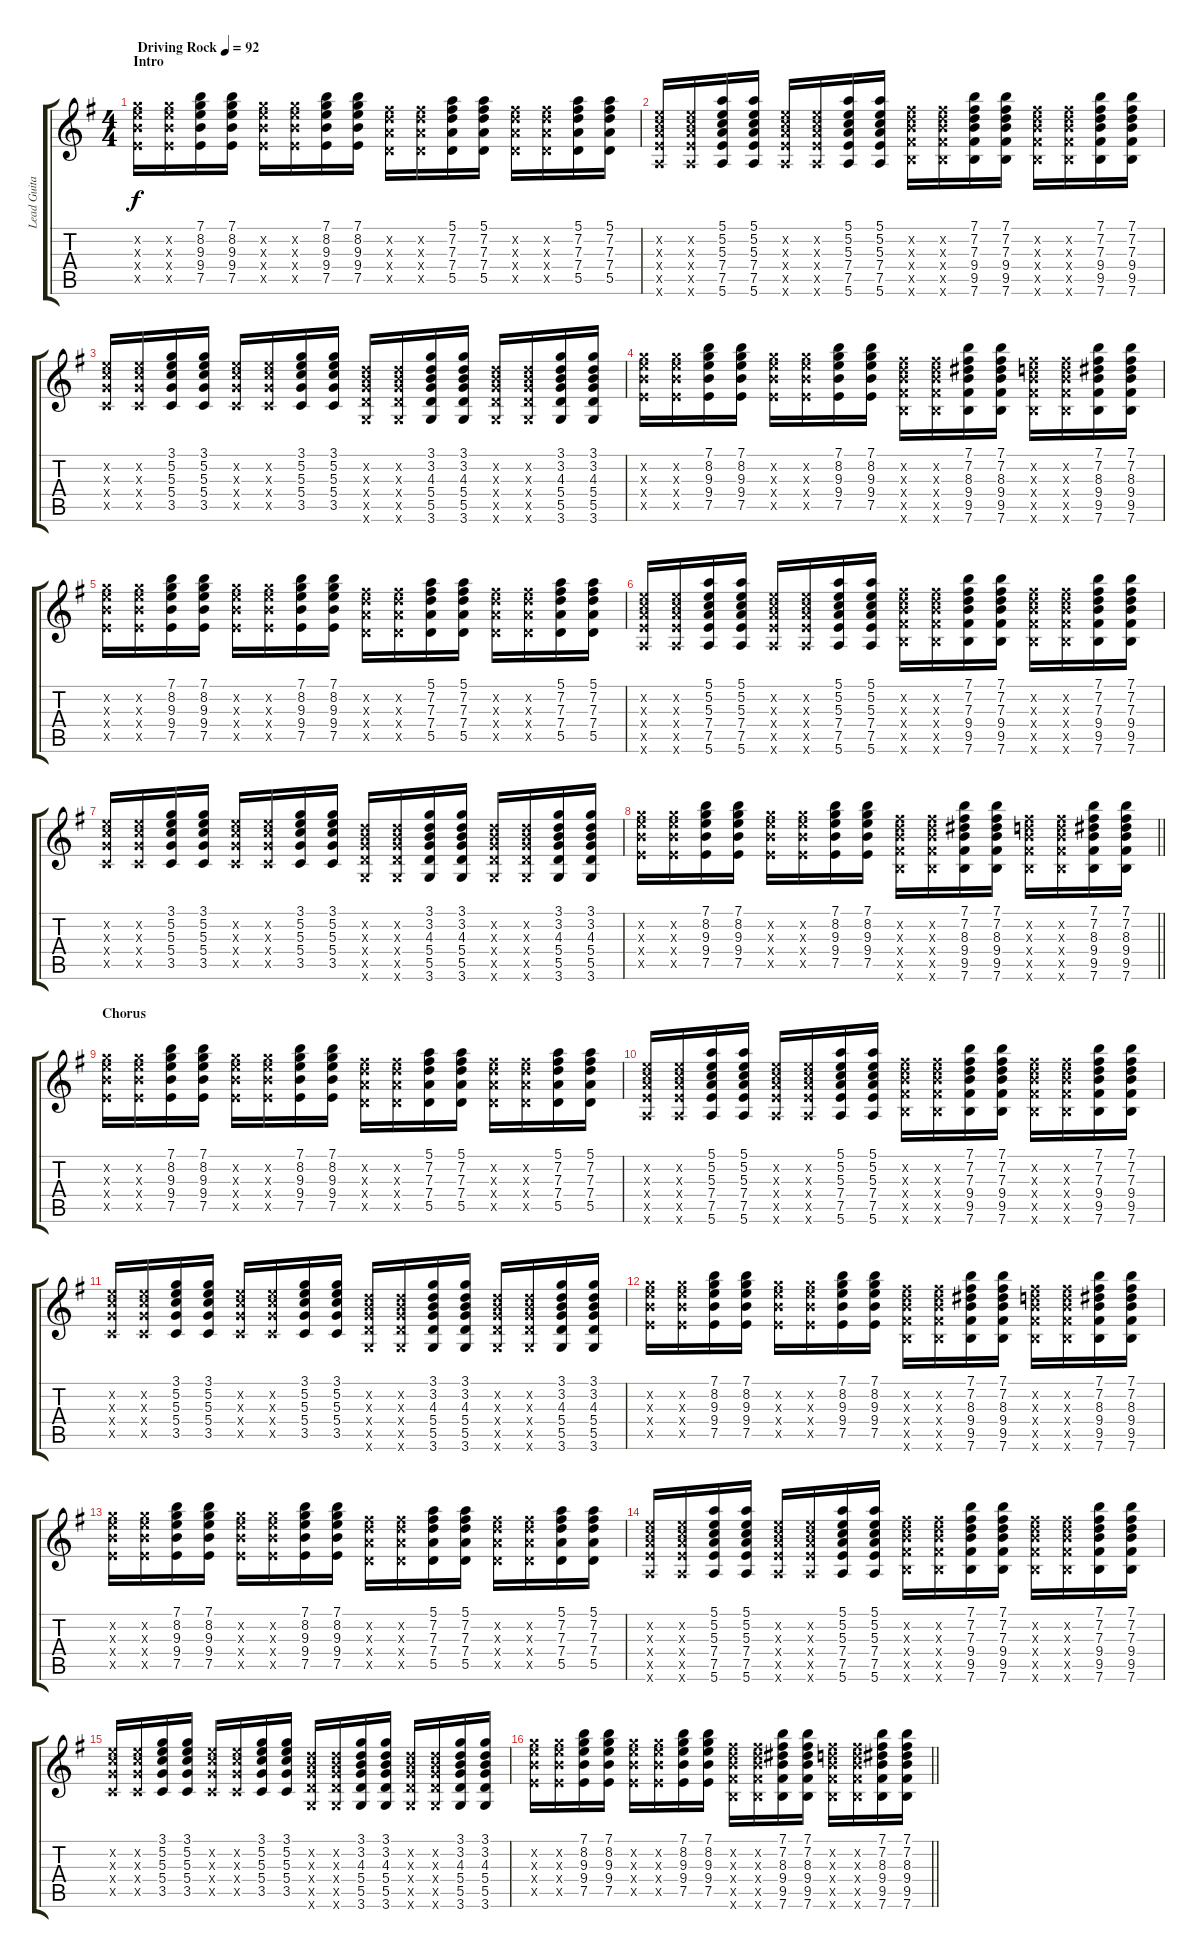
\track ("Lead Guitar" "Lead Guita") {instrument electricguitarclean}
\staff {score tabs}
\tuning (E4 B3 G3 D3 A2 E2) {hide}
\ts (4 4)
\section ("" "Intro")
\tempo (92 "Driving Rock")
\clef g2
\ks eminor
(8.2{x} 9.3{x} 9.4{x} 7.5{x}).16{dy f instrument electricguitarclean} (8.2{x} 9.3{x} 9.4{x} 7.5{x}).16 (7.1 8.2 9.3 9.4 7.5).16 (7.1 8.2 9.3 9.4 7.5).16 (8.2{x} 9.3{x} 9.4{x} 7.5{x}).16 (8.2{x} 9.3{x} 9.4{x} 7.5{x}).16 (7.1 8.2 9.3 9.4 7.5).16 (7.1 8.2 9.3 9.4 7.5).16 (7.2{x} 7.3{x} 7.4{x} 5.5{x}).16 (7.2{x} 7.3{x} 7.4{x} 5.5{x}).16 (5.1 7.2 7.3 7.4 5.5).16 (5.1 7.2 7.3 7.4 5.5).16 (7.2{x} 7.3{x} 7.4{x} 5.5{x}).16 (7.2{x} 7.3{x} 7.4{x} 5.5{x}).16 (5.1 7.2 7.3 7.4 5.5).16 (5.1 7.2 7.3 7.4 5.5).16 |
(5.2{x} 5.3{x} 7.4{x} 7.5{x} 5.6{x}).16 (5.2{x} 5.3{x} 7.4{x} 7.5{x} 5.6{x}).16 (5.1 5.2 5.3 7.4 7.5 5.6).16 (5.1 5.2 5.3 7.4 7.5 5.6).16 (5.2{x} 5.3{x} 7.4{x} 7.5{x} 5.6{x}).16 (5.2{x} 5.3{x} 7.4{x} 7.5{x} 5.6{x}).16 (5.1 5.2 5.3 7.4 7.5 5.6).16 (5.1 5.2 5.3 7.4 7.5 5.6).16 (7.2{x} 7.3{x} 9.4{x} 9.5{x} 7.6{x}).16 (7.2{x} 7.3{x} 9.4{x} 9.5{x} 7.6{x}).16 (7.1 7.2 7.3 9.4 9.5 7.6).16 (7.1 7.2 7.3 9.4 9.5 7.6).16 (7.2{x} 7.3{x} 9.4{x} 9.5{x} 7.6{x}).16 (7.2{x} 7.3{x} 9.4{x} 9.5{x} 7.6{x}).16 (7.1 7.2 7.3 9.4 9.5 7.6).16 (7.1 7.2 7.3 9.4 9.5 7.6).16 |
(5.2{x} 5.3{x} 5.4{x} 3.5{x}).16 (5.2{x} 5.3{x} 5.4{x} 3.5{x}).16 (3.1 5.2 5.3 5.4 3.5).16 (3.1 5.2 5.3 5.4 3.5).16 (5.2{x} 5.3{x} 5.4{x} 3.5{x}).16 (5.2{x} 5.3{x} 5.4{x} 3.5{x}).16 (3.1 5.2 5.3 5.4 3.5).16 (3.1 5.2 5.3 5.4 3.5).16 (3.2{x} 4.3{x} 5.4{x} 5.5{x} 3.6{x}).16 (3.2{x} 4.3{x} 5.4{x} 5.5{x} 3.6{x}).16 (3.1 3.2 4.3 5.4 5.5 3.6).16 (3.1 3.2 4.3 5.4 5.5 3.6).16 (3.2{x} 4.3{x} 5.4{x} 5.5{x} 3.6{x}).16 (3.2{x} 4.3{x} 5.4{x} 5.5{x} 3.6{x}).16 (3.1 3.2 4.3 5.4 5.5 3.6).16 (3.1 3.2 4.3 5.4 5.5 3.6).16 |
(8.2{x} 9.3{x} 9.4{x} 7.5{x}).16 (8.2{x} 9.3{x} 9.4{x} 7.5{x}).16 (7.1 8.2 9.3 9.4 7.5).16 (7.1 8.2 9.3 9.4 7.5).16 (8.2{x} 9.3{x} 9.4{x} 7.5{x}).16 (8.2{x} 9.3{x} 9.4{x} 7.5{x}).16 (7.1 8.2 9.3 9.4 7.5).16 (7.1 8.2 9.3 9.4 7.5).16 (7.2{x} 7.3{x} 9.4{x} 9.5{x} 7.6{x}).16 (7.2{x} 7.3{x} 9.4{x} 9.5{x} 7.6{x}).16 (7.1 7.2 8.3 9.4 9.5 7.6).16 (7.1 7.2 8.3 9.4 9.5 7.6).16 (7.2{x} 7.3{x} 9.4{x} 9.5{x} 7.6{x}).16 (7.2{x} 7.3{x} 9.4{x} 9.5{x} 7.6{x}).16 (7.1 7.2 8.3 9.4 9.5 7.6).16 (7.1 7.2 8.3 9.4 9.5 7.6).16 |
(8.2{x} 9.3{x} 9.4{x} 7.5{x}).16 (8.2{x} 9.3{x} 9.4{x} 7.5{x}).16 (7.1 8.2 9.3 9.4 7.5).16 (7.1 8.2 9.3 9.4 7.5).16 (8.2{x} 9.3{x} 9.4{x} 7.5{x}).16 (8.2{x} 9.3{x} 9.4{x} 7.5{x}).16 (7.1 8.2 9.3 9.4 7.5).16 (7.1 8.2 9.3 9.4 7.5).16 (7.2{x} 7.3{x} 7.4{x} 5.5{x}).16 (7.2{x} 7.3{x} 7.4{x} 5.5{x}).16 (5.1 7.2 7.3 7.4 5.5).16 (5.1 7.2 7.3 7.4 5.5).16 (7.2{x} 7.3{x} 7.4{x} 5.5{x}).16 (7.2{x} 7.3{x} 7.4{x} 5.5{x}).16 (5.1 7.2 7.3 7.4 5.5).16 (5.1 7.2 7.3 7.4 5.5).16 |
(5.2{x} 5.3{x} 7.4{x} 7.5{x} 5.6{x}).16 (5.2{x} 5.3{x} 7.4{x} 7.5{x} 5.6{x}).16 (5.1 5.2 5.3 7.4 7.5 5.6).16 (5.1 5.2 5.3 7.4 7.5 5.6).16 (5.2{x} 5.3{x} 7.4{x} 7.5{x} 5.6{x}).16 (5.2{x} 5.3{x} 7.4{x} 7.5{x} 5.6{x}).16 (5.1 5.2 5.3 7.4 7.5 5.6).16 (5.1 5.2 5.3 7.4 7.5 5.6).16 (7.2{x} 7.3{x} 9.4{x} 9.5{x} 7.6{x}).16 (7.2{x} 7.3{x} 9.4{x} 9.5{x} 7.6{x}).16 (7.1 7.2 7.3 9.4 9.5 7.6).16 (7.1 7.2 7.3 9.4 9.5 7.6).16 (7.2{x} 7.3{x} 9.4{x} 9.5{x} 7.6{x}).16 (7.2{x} 7.3{x} 9.4{x} 9.5{x} 7.6{x}).16 (7.1 7.2 7.3 9.4 9.5 7.6).16 (7.1 7.2 7.3 9.4 9.5 7.6).16 |
(5.2{x} 5.3{x} 5.4{x} 3.5{x}).16 (5.2{x} 5.3{x} 5.4{x} 3.5{x}).16 (3.1 5.2 5.3 5.4 3.5).16 (3.1 5.2 5.3 5.4 3.5).16 (5.2{x} 5.3{x} 5.4{x} 3.5{x}).16 (5.2{x} 5.3{x} 5.4{x} 3.5{x}).16 (3.1 5.2 5.3 5.4 3.5).16 (3.1 5.2 5.3 5.4 3.5).16 (3.2{x} 4.3{x} 5.4{x} 5.5{x} 3.6{x}).16 (3.2{x} 4.3{x} 5.4{x} 5.5{x} 3.6{x}).16 (3.1 3.2 4.3 5.4 5.5 3.6).16 (3.1 3.2 4.3 5.4 5.5 3.6).16 (3.2{x} 4.3{x} 5.4{x} 5.5{x} 3.6{x}).16 (3.2{x} 4.3{x} 5.4{x} 5.5{x} 3.6{x}).16 (3.1 3.2 4.3 5.4 5.5 3.6).16 (3.1 3.2 4.3 5.4 5.5 3.6).16 |
\barLineRight lightlight
(8.2{x} 9.3{x} 9.4{x} 7.5{x}).16 (8.2{x} 9.3{x} 9.4{x} 7.5{x}).16 (7.1 8.2 9.3 9.4 7.5).16 (7.1 8.2 9.3 9.4 7.5).16 (8.2{x} 9.3{x} 9.4{x} 7.5{x}).16 (8.2{x} 9.3{x} 9.4{x} 7.5{x}).16 (7.1 8.2 9.3 9.4 7.5).16 (7.1 8.2 9.3 9.4 7.5).16 (7.2{x} 7.3{x} 9.4{x} 9.5{x} 7.6{x}).16 (7.2{x} 7.3{x} 9.4{x} 9.5{x} 7.6{x}).16 (7.1 7.2 8.3 9.4 9.5 7.6).16 (7.1 7.2 8.3 9.4 9.5 7.6).16 (7.2{x} 7.3{x} 9.4{x} 9.5{x} 7.6{x}).16 (7.2{x} 7.3{x} 9.4{x} 9.5{x} 7.6{x}).16 (7.1 7.2 8.3 9.4 9.5 7.6).16 (7.1 7.2 8.3 9.4 9.5 7.6).16 |
\section ("" "Chorus")
(8.2{x} 9.3{x} 9.4{x} 7.5{x}).16 (8.2{x} 9.3{x} 9.4{x} 7.5{x}).16 (7.1 8.2 9.3 9.4 7.5).16 (7.1 8.2 9.3 9.4 7.5).16 (8.2{x} 9.3{x} 9.4{x} 7.5{x}).16 (8.2{x} 9.3{x} 9.4{x} 7.5{x}).16 (7.1 8.2 9.3 9.4 7.5).16 (7.1 8.2 9.3 9.4 7.5).16 (7.2{x} 7.3{x} 7.4{x} 5.5{x}).16 (7.2{x} 7.3{x} 7.4{x} 5.5{x}).16 (5.1 7.2 7.3 7.4 5.5).16 (5.1 7.2 7.3 7.4 5.5).16 (7.2{x} 7.3{x} 7.4{x} 5.5{x}).16 (7.2{x} 7.3{x} 7.4{x} 5.5{x}).16 (5.1 7.2 7.3 7.4 5.5).16 (5.1 7.2 7.3 7.4 5.5).16 |
(5.2{x} 5.3{x} 7.4{x} 7.5{x} 5.6{x}).16 (5.2{x} 5.3{x} 7.4{x} 7.5{x} 5.6{x}).16 (5.1 5.2 5.3 7.4 7.5 5.6).16 (5.1 5.2 5.3 7.4 7.5 5.6).16 (5.2{x} 5.3{x} 7.4{x} 7.5{x} 5.6{x}).16 (5.2{x} 5.3{x} 7.4{x} 7.5{x} 5.6{x}).16 (5.1 5.2 5.3 7.4 7.5 5.6).16 (5.1 5.2 5.3 7.4 7.5 5.6).16 (7.2{x} 7.3{x} 9.4{x} 9.5{x} 7.6{x}).16 (7.2{x} 7.3{x} 9.4{x} 9.5{x} 7.6{x}).16 (7.1 7.2 7.3 9.4 9.5 7.6).16 (7.1 7.2 7.3 9.4 9.5 7.6).16 (7.2{x} 7.3{x} 9.4{x} 9.5{x} 7.6{x}).16 (7.2{x} 7.3{x} 9.4{x} 9.5{x} 7.6{x}).16 (7.1 7.2 7.3 9.4 9.5 7.6).16 (7.1 7.2 7.3 9.4 9.5 7.6).16 |
(5.2{x} 5.3{x} 5.4{x} 3.5{x}).16 (5.2{x} 5.3{x} 5.4{x} 3.5{x}).16 (3.1 5.2 5.3 5.4 3.5).16 (3.1 5.2 5.3 5.4 3.5).16 (5.2{x} 5.3{x} 5.4{x} 3.5{x}).16 (5.2{x} 5.3{x} 5.4{x} 3.5{x}).16 (3.1 5.2 5.3 5.4 3.5).16 (3.1 5.2 5.3 5.4 3.5).16 (3.2{x} 4.3{x} 5.4{x} 5.5{x} 3.6{x}).16 (3.2{x} 4.3{x} 5.4{x} 5.5{x} 3.6{x}).16 (3.1 3.2 4.3 5.4 5.5 3.6).16 (3.1 3.2 4.3 5.4 5.5 3.6).16 (3.2{x} 4.3{x} 5.4{x} 5.5{x} 3.6{x}).16 (3.2{x} 4.3{x} 5.4{x} 5.5{x} 3.6{x}).16 (3.1 3.2 4.3 5.4 5.5 3.6).16 (3.1 3.2 4.3 5.4 5.5 3.6).16 |
(8.2{x} 9.3{x} 9.4{x} 7.5{x}).16 (8.2{x} 9.3{x} 9.4{x} 7.5{x}).16 (7.1 8.2 9.3 9.4 7.5).16 (7.1 8.2 9.3 9.4 7.5).16 (8.2{x} 9.3{x} 9.4{x} 7.5{x}).16 (8.2{x} 9.3{x} 9.4{x} 7.5{x}).16 (7.1 8.2 9.3 9.4 7.5).16 (7.1 8.2 9.3 9.4 7.5).16 (7.2{x} 7.3{x} 9.4{x} 9.5{x} 7.6{x}).16 (7.2{x} 7.3{x} 9.4{x} 9.5{x} 7.6{x}).16 (7.1 7.2 8.3 9.4 9.5 7.6).16 (7.1 7.2 8.3 9.4 9.5 7.6).16 (7.2{x} 7.3{x} 9.4{x} 9.5{x} 7.6{x}).16 (7.2{x} 7.3{x} 9.4{x} 9.5{x} 7.6{x}).16 (7.1 7.2 8.3 9.4 9.5 7.6).16 (7.1 7.2 8.3 9.4 9.5 7.6).16 |
(8.2{x} 9.3{x} 9.4{x} 7.5{x}).16 (8.2{x} 9.3{x} 9.4{x} 7.5{x}).16 (7.1 8.2 9.3 9.4 7.5).16 (7.1 8.2 9.3 9.4 7.5).16 (8.2{x} 9.3{x} 9.4{x} 7.5{x}).16 (8.2{x} 9.3{x} 9.4{x} 7.5{x}).16 (7.1 8.2 9.3 9.4 7.5).16 (7.1 8.2 9.3 9.4 7.5).16 (7.2{x} 7.3{x} 7.4{x} 5.5{x}).16 (7.2{x} 7.3{x} 7.4{x} 5.5{x}).16 (5.1 7.2 7.3 7.4 5.5).16 (5.1 7.2 7.3 7.4 5.5).16 (7.2{x} 7.3{x} 7.4{x} 5.5{x}).16 (7.2{x} 7.3{x} 7.4{x} 5.5{x}).16 (5.1 7.2 7.3 7.4 5.5).16 (5.1 7.2 7.3 7.4 5.5).16 |
(5.2{x} 5.3{x} 7.4{x} 7.5{x} 5.6{x}).16 (5.2{x} 5.3{x} 7.4{x} 7.5{x} 5.6{x}).16 (5.1 5.2 5.3 7.4 7.5 5.6).16 (5.1 5.2 5.3 7.4 7.5 5.6).16 (5.2{x} 5.3{x} 7.4{x} 7.5{x} 5.6{x}).16 (5.2{x} 5.3{x} 7.4{x} 7.5{x} 5.6{x}).16 (5.1 5.2 5.3 7.4 7.5 5.6).16 (5.1 5.2 5.3 7.4 7.5 5.6).16 (7.2{x} 7.3{x} 9.4{x} 9.5{x} 7.6{x}).16 (7.2{x} 7.3{x} 9.4{x} 9.5{x} 7.6{x}).16 (7.1 7.2 7.3 9.4 9.5 7.6).16 (7.1 7.2 7.3 9.4 9.5 7.6).16 (7.2{x} 7.3{x} 9.4{x} 9.5{x} 7.6{x}).16 (7.2{x} 7.3{x} 9.4{x} 9.5{x} 7.6{x}).16 (7.1 7.2 7.3 9.4 9.5 7.6).16 (7.1 7.2 7.3 9.4 9.5 7.6).16 |
(5.2{x} 5.3{x} 5.4{x} 3.5{x}).16 (5.2{x} 5.3{x} 5.4{x} 3.5{x}).16 (3.1 5.2 5.3 5.4 3.5).16 (3.1 5.2 5.3 5.4 3.5).16 (5.2{x} 5.3{x} 5.4{x} 3.5{x}).16 (5.2{x} 5.3{x} 5.4{x} 3.5{x}).16 (3.1 5.2 5.3 5.4 3.5).16 (3.1 5.2 5.3 5.4 3.5).16 (3.2{x} 4.3{x} 5.4{x} 5.5{x} 3.6{x}).16 (3.2{x} 4.3{x} 5.4{x} 5.5{x} 3.6{x}).16 (3.1 3.2 4.3 5.4 5.5 3.6).16 (3.1 3.2 4.3 5.4 5.5 3.6).16 (3.2{x} 4.3{x} 5.4{x} 5.5{x} 3.6{x}).16 (3.2{x} 4.3{x} 5.4{x} 5.5{x} 3.6{x}).16 (3.1 3.2 4.3 5.4 5.5 3.6).16 (3.1 3.2 4.3 5.4 5.5 3.6).16 |
\barLineRight lightlight
(8.2{x} 9.3{x} 9.4{x} 7.5{x}).16 (8.2{x} 9.3{x} 9.4{x} 7.5{x}).16 (7.1 8.2 9.3 9.4 7.5).16 (7.1 8.2 9.3 9.4 7.5).16 (8.2{x} 9.3{x} 9.4{x} 7.5{x}).16 (8.2{x} 9.3{x} 9.4{x} 7.5{x}).16 (7.1 8.2 9.3 9.4 7.5).16 (7.1 8.2 9.3 9.4 7.5).16 (7.2{x} 7.3{x} 9.4{x} 9.5{x} 7.6{x}).16 (7.2{x} 7.3{x} 9.4{x} 9.5{x} 7.6{x}).16 (7.1 7.2 8.3 9.4 9.5 7.6).16 (7.1 7.2 8.3 9.4 9.5 7.6).16 (7.2{x} 7.3{x} 9.4{x} 9.5{x} 7.6{x}).16 (7.2{x} 7.3{x} 9.4{x} 9.5{x} 7.6{x}).16 (7.1 7.2 8.3 9.4 9.5 7.6).16 (7.1 7.2 8.3 9.4 9.5 7.6).16
